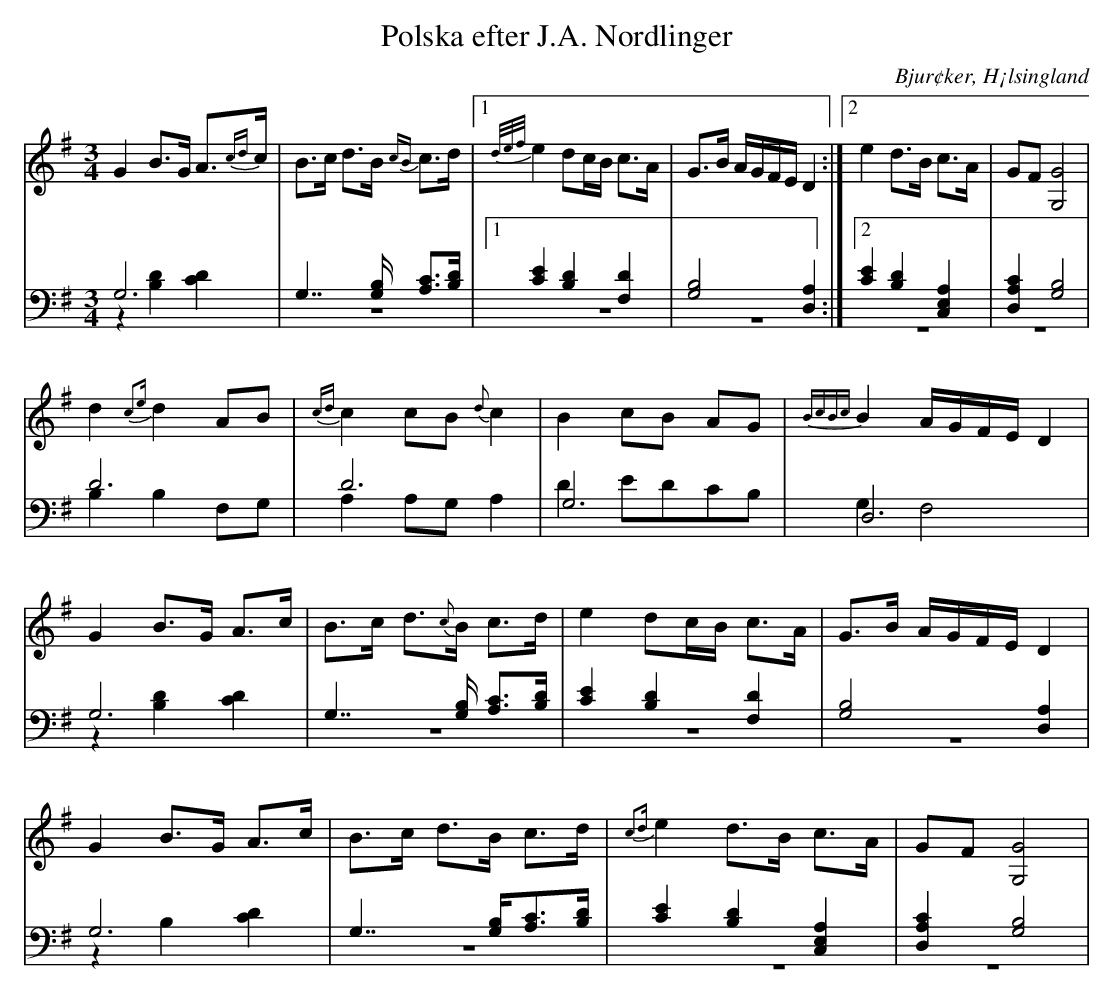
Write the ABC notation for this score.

X:1
T: Polska efter J.A. Nordlinger
O: Bjur¢ker, H¡lsingland
M: 3/4
L: 1/8
K: G
V:1
V:2
V:3 merge
V:1
G2 B>G A>{cd2/3}c|B>c d>B {cB}c>d |1 {d/e/f/}e2 dc/B/ c>A| G>B A/G/F/E/ D2:|2 e2 d>B c>A|GF [G4G,4]  |
 d2 {c2e}d2 AB|{cd}c2 cB {d}c2|B2 cB AG|{BcBc}B2 A/G/F/E/ D2 |
G2 B>G A>c|B>c d>{c4/3}B c>d |e2 dc/B/ c>A|G>B A/G/F/E/ D2 |
G2 B>G A>c |B>c d>B c>d|{c2d}e2 d>B c>A|GF [G,4G4] |
V:2 clef=bass
 G,6|G,7/2 [G,/B,/] [A,C]>[B,D]|1 [C2E2] [B,2D2] [F,2D2]| [G,4B,4] [D,2A,2]:|2 [C2E2] [B,2D2] [C,2E,2A,2]| [D,2A,2C2] [G,4B,4]|
D6 |D6 |G,6|D,6 |
G,6 | G,7/2 [G,/B,/] [A,C]>[B,D]| [C2E2] [B,2D2] [F,2D2]| [G,4B,4] [D,2A,2]|
G,6 |G,7/2 [G,/B,/][A,C]>[B,D]|[C2E2] [B,2D2] [C,2E,2A,2]|[D,2A,2C2] [G,4B,4] |
V:3 clef=bass
z2 [B,2D2] [C2D2]| z6|1 z6| z6:|2 z6|  z6|
B,2 B,2 F,G, |A,2 A,G, A,2 |D2 EDCB,|G,2 F,4 |
z2 [B,2D2] [C2D2]| z6 |z6 |z6|
z2 B,2 [C2D2] |z6|z6|z6|
